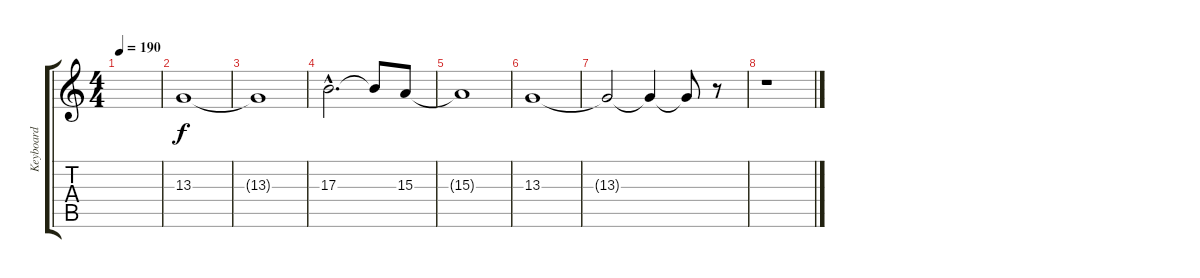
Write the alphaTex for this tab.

\track ("Keyboard" "Keyboard") {instrument choiraahs}
\staff {score tabs}
\tuning (Eb4 Bb3 Gb3 Db3 Ab2 Eb2) {hide}
\ts (4 4)
\tempo 190
\clef g2
\ks c
|
13.3.1{volume 10} |
13.3{t}.1 |
17.3{hac}.2{d} 17.3{t}.8 15.3.8 |
15.3{t}.1 |
13.3.1 |
13.3{t}.2 13.3{t}.4 13.3{t}.8 r.8 |
r.1
